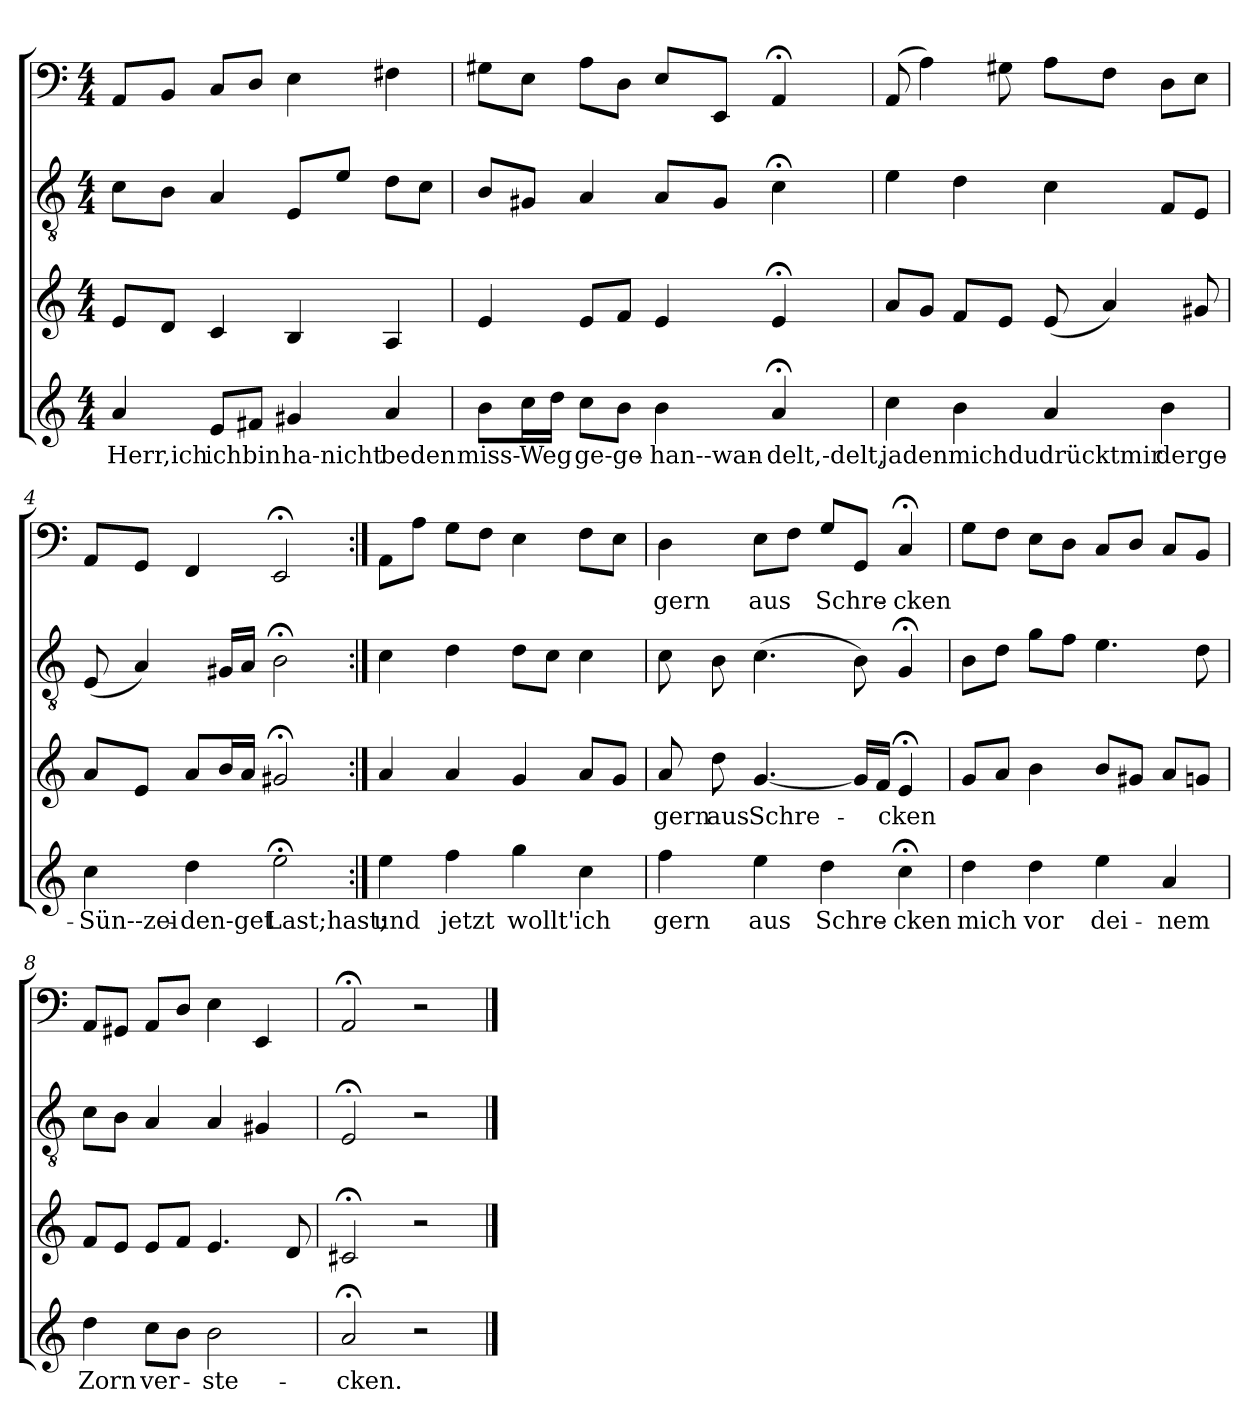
**kern	**text	**kern	**text	**kern	**kern	**text
*part4	*part4	*part3	*part3	*part2	*part1	*part1
*staff4	*staff4	*staff3	*staff3	*staff2	*staff1	*staff1
*clefG2	*	*clefG2	*	*clefGv2	*clefF4	*
*k[]	*	*k[]	*	*k[]	*k[]	*
*a:	*	*a:	*	*a:	*a:	*
*M4/4	*	*M4/4	*	*M4/4	*M4/4	*
=1	=1	=1	=1	=1	=1	=1
4a/	Herr,ich	8e/L	.	8c\L	8AA/L	.
.	.	8d/J	.	8B\J	8BB/J	.
8e/L	ichbin	4c/	.	4A/	8C/L	.
8f#X/J	.	.	.	.	8D/J	.
4g#X/	ha-nicht	4B/	.	8E/L	4E\	.
.	.	.	.	8e/J	.	.
4a/	-beden	4A/	.	8d\L	4F#X\	.
.	.	.	.	8c\J	.	.
=2	=2	=2	=2	=2	=2	=2
8b\L	miss-Weg	4e/	.	8B/L	8G#X\L	.
16cc\L	.	.	.	8G#X/J	8E\J	.
16dd\JJ	.	.	.	.	.	.
8cc\L	-ge-ge-	8e/L	.	4A/	8A\L	.
8b\J	.	8f/J	.	.	8D\J	.
4b\	-han--wan-	4e/	.	8A/L	8E/L	.
.	.	.	.	8G#/J	8EE/J	.
4a;</	-delt,-delt,	4e;</	.	4c;<\	4AA;</	.
=3	=3	=3	=3	=3	=3	=3
4cc\	jaden	8a/L	.	4e\	(8AA/	.
.	.	8g/J	.	.	4A\)	.
4b\	michdu	8f/L	.	4d\	.	.
.	.	8e/J	.	.	8G#X\	.
4a/	drücktmir	(8e/	.	4c\	8A\L	.
.	.	4a/)	.	.	8F\J	.
4b\	derge-	.	.	8F/L	8D\L	.
.	.	8g#X/	.	8E/J	8E\J	.
=4	=4	=4	=4	=4	=4	=4
4cc\	Sün--zei-	8a/L	.	(8E/	8AA/L	.
.	.	8e/J	.	4A/)	8GG/J	.
4dd\	-den-get	8a/L	.	.	4FF/	.
.	.	16b/L	.	16G#X/LL	.	.
.	.	16a/JJ	.	16A/JJ	.	.
2ee;<\	Last;hast;	2g#X;</	.	2B;<\	2EE;</	.
=5:|!	=5:|!	=5:|!	=5:|!	=5:|!	=5:|!	=5:|!
4ee\	und	4a/	.	4c\	8AA\L	.
.	.	.	.	.	8A\J	.
4ff\	jetzt	4a/	.	4d\	8G\L	.
.	.	.	.	.	8F\J	.
4gg\	wollt'	4g/	.	8d\L	4E\	.
.	.	.	.	8c\J	.	.
4cc\	ich	8a/L	.	4c\	8F\L	.
.	.	8g/J	.	.	8E\J	.
=6	=6	=6	=6	=6	=6	=6
4ff\	gern	8a/	gern	8c\	4D\	gern
.	.	8dd\	aus	8B\	.	.
4ee\	aus	[4.g/	Schre-	(4.c\	8E\L	aus
.	.	.	.	.	8F\J	.
4dd\	Schre-	.	.	.	8G/L	Schre-
.	.	16g/LL]	.	8B\)	8GG/J	.
.	.	16f/JJ	.	.	.	.
4cc;<\	-cken	4e;</	-cken	4G;</	4C;</	-cken
=7	=7	=7	=7	=7	=7	=7
4dd\	mich	8g/L	.	8B\L	8G\L	.
.	.	8a/J	.	8d\J	8F\J	.
4dd\	vor	4b\	.	8g\L	8E\L	.
.	.	.	.	8f\J	8D\J	.
4ee\	dei-	8b/L	.	4.e\	8C/L	.
.	.	8g#X/J	.	.	8D/J	.
4a/	-nem	8a/L	.	.	8C/L	.
.	.	8gn/J	.	8d\	8BB/J	.
=8	=8	=8	=8	=8	=8	=8
4dd\	Zorn	8f/L	.	8c\L	8AA/L	.
.	.	8e/J	.	8B\J	8GG#X/J	.
8cc\L	ver-	8e/L	.	4A/	8AA/L	.
8b\J	.	8f/J	.	.	8D/J	.
2b\	-ste-	4.e/	.	4A/	4E\	.
.	.	.	.	4G#X/	4EE/	.
.	.	8d/	.	.	.	.
=9	=9	=9	=9	=9	=9	=9
2a;</	-cken.	2c#X;</	.	2E;</	2AA;</	.
2r	.	2r	.	2r	2r	.
==	==	==	==	==	==	==
*-	*-	*-	*-	*-	*-	*-
